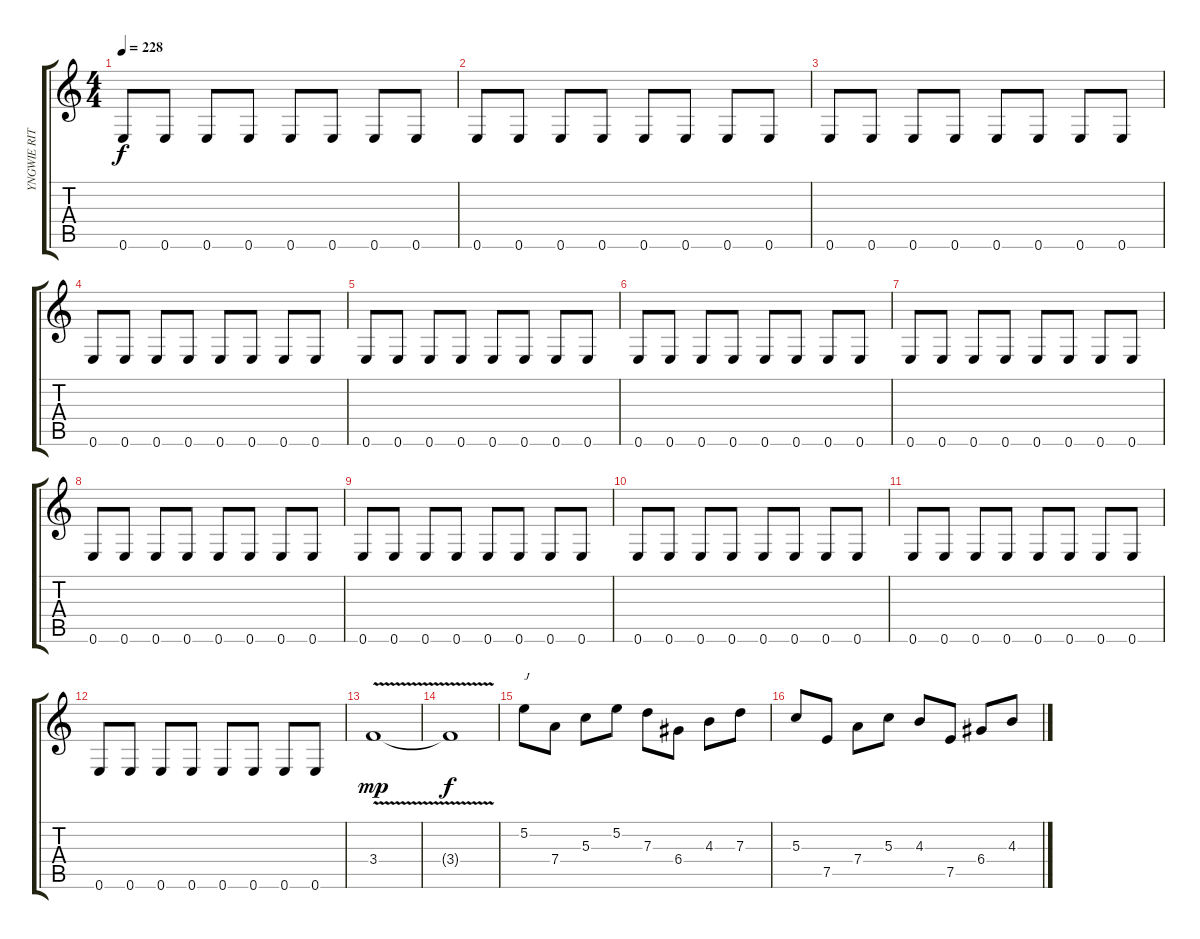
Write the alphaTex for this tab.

\track ("YNGWIE RITHMIC GUITAR" "YNGWIE RIT") {instrument distortionguitar}
\staff {score tabs}
\tuning (E4 B3 G3 D3 A2 E2) {hide}
\ts (4 4)
\tempo 228
\clef g2
\ks c
0.6.8{dy f} 0.6.8 0.6.8 0.6.8 0.6.8 0.6.8 0.6.8 0.6.8 |
0.6.8 0.6.8 0.6.8 0.6.8 0.6.8 0.6.8 0.6.8 0.6.8 |
0.6.8 0.6.8 0.6.8 0.6.8 0.6.8 0.6.8 0.6.8 0.6.8 |
0.6.8 0.6.8 0.6.8 0.6.8 0.6.8 0.6.8 0.6.8 0.6.8 |
0.6.8 0.6.8 0.6.8 0.6.8 0.6.8 0.6.8 0.6.8 0.6.8 |
0.6.8 0.6.8 0.6.8 0.6.8 0.6.8 0.6.8 0.6.8 0.6.8 |
0.6.8 0.6.8 0.6.8 0.6.8 0.6.8 0.6.8 0.6.8 0.6.8 |
0.6.8 0.6.8 0.6.8 0.6.8 0.6.8 0.6.8 0.6.8 0.6.8 |
0.6.8 0.6.8 0.6.8 0.6.8 0.6.8 0.6.8 0.6.8 0.6.8 |
0.6.8 0.6.8 0.6.8 0.6.8 0.6.8 0.6.8 0.6.8 0.6.8 |
0.6.8 0.6.8 0.6.8 0.6.8 0.6.8 0.6.8 0.6.8 0.6.8 |
0.6.8 0.6.8 0.6.8 0.6.8 0.6.8 0.6.8 0.6.8 0.6.8 |
3.4{v}.1{dy mp} |
3.4{t}.1{dy f} |
5.2.8{txt "J"} 7.4.8 5.3.8 5.2.8 7.3.8 6.4.8 4.3.8 7.3.8 |
5.3.8 7.5.8 7.4.8 5.3.8 4.3.8 7.5.8 6.4.8 4.3.8
